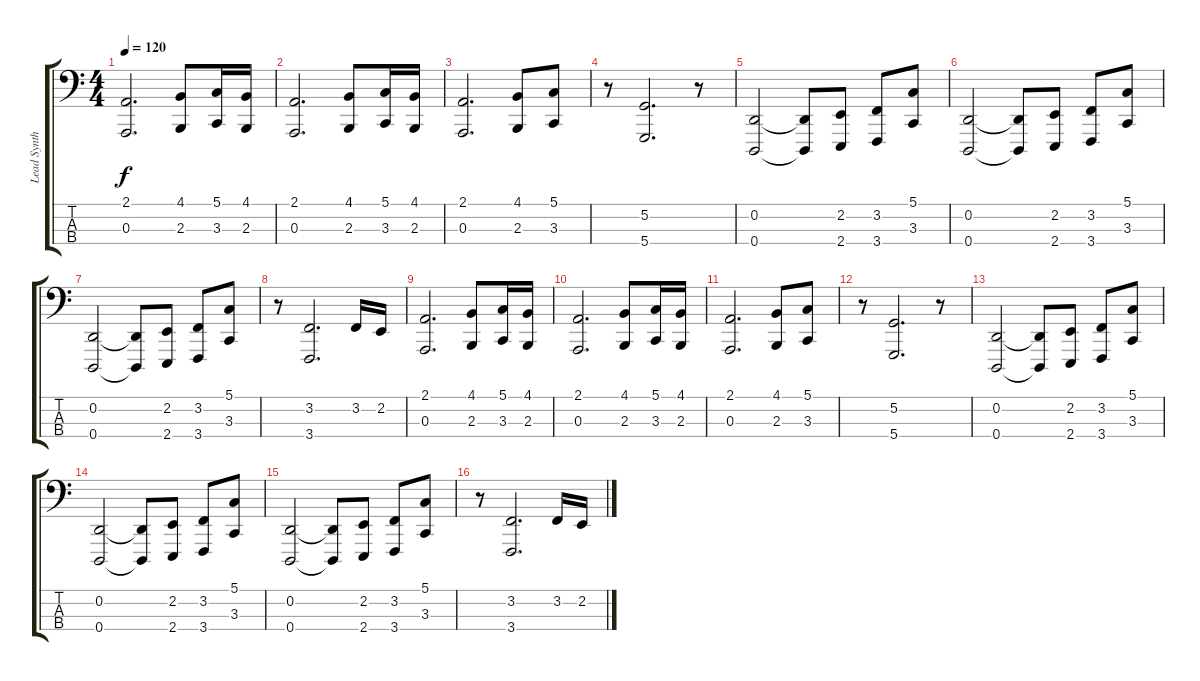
\track ("Lead Synth #1" "Lead Synth") {instrument lead2sawtooth}
\staff {score tabs}
\tuning (G2 D2 A1 D1) {hide}
\ts (4 4)
\tempo 120
\clef f4
\ks c
(2.1 0.3).2{d dy f balance 0} (4.1 2.3).8 (5.1 3.3).16 (4.1 2.3).16 |
(2.1 0.3).2{d} (4.1 2.3).8 (5.1 3.3).16 (4.1 2.3).16 |
(2.1 0.3).2{d} (4.1 2.3).8 (5.1 3.3).8 |
r.8 (5.2 5.4).2{d} r.8 |
(0.2 0.4).2 (0.2{t} 0.4{t}).8 (2.2 2.4).8 (3.2 3.4).8 (5.1 3.3).8 |
(0.2 0.4).2 (0.2{t} 0.4{t}).8 (2.2 2.4).8 (3.2 3.4).8 (5.1 3.3).8 |
(0.2 0.4).2 (0.2{t} 0.4{t}).8 (2.2 2.4).8 (3.2 3.4).8 (5.1 3.3).8 |
r.8 (3.2 3.4).2{d} 3.2.16 2.2.16 |
(2.1 0.3).2{d balance 0} (4.1 2.3).8 (5.1 3.3).16 (4.1 2.3).16 |
(2.1 0.3).2{d} (4.1 2.3).8 (5.1 3.3).16 (4.1 2.3).16 |
(2.1 0.3).2{d} (4.1 2.3).8 (5.1 3.3).8 |
r.8 (5.2 5.4).2{d} r.8 |
(0.2 0.4).2 (0.2{t} 0.4{t}).8 (2.2 2.4).8 (3.2 3.4).8 (5.1 3.3).8 |
(0.2 0.4).2 (0.2{t} 0.4{t}).8 (2.2 2.4).8 (3.2 3.4).8 (5.1 3.3).8 |
(0.2 0.4).2 (0.2{t} 0.4{t}).8 (2.2 2.4).8 (3.2 3.4).8 (5.1 3.3).8 |
r.8 (3.2 3.4).2{d} 3.2.16 2.2.16
